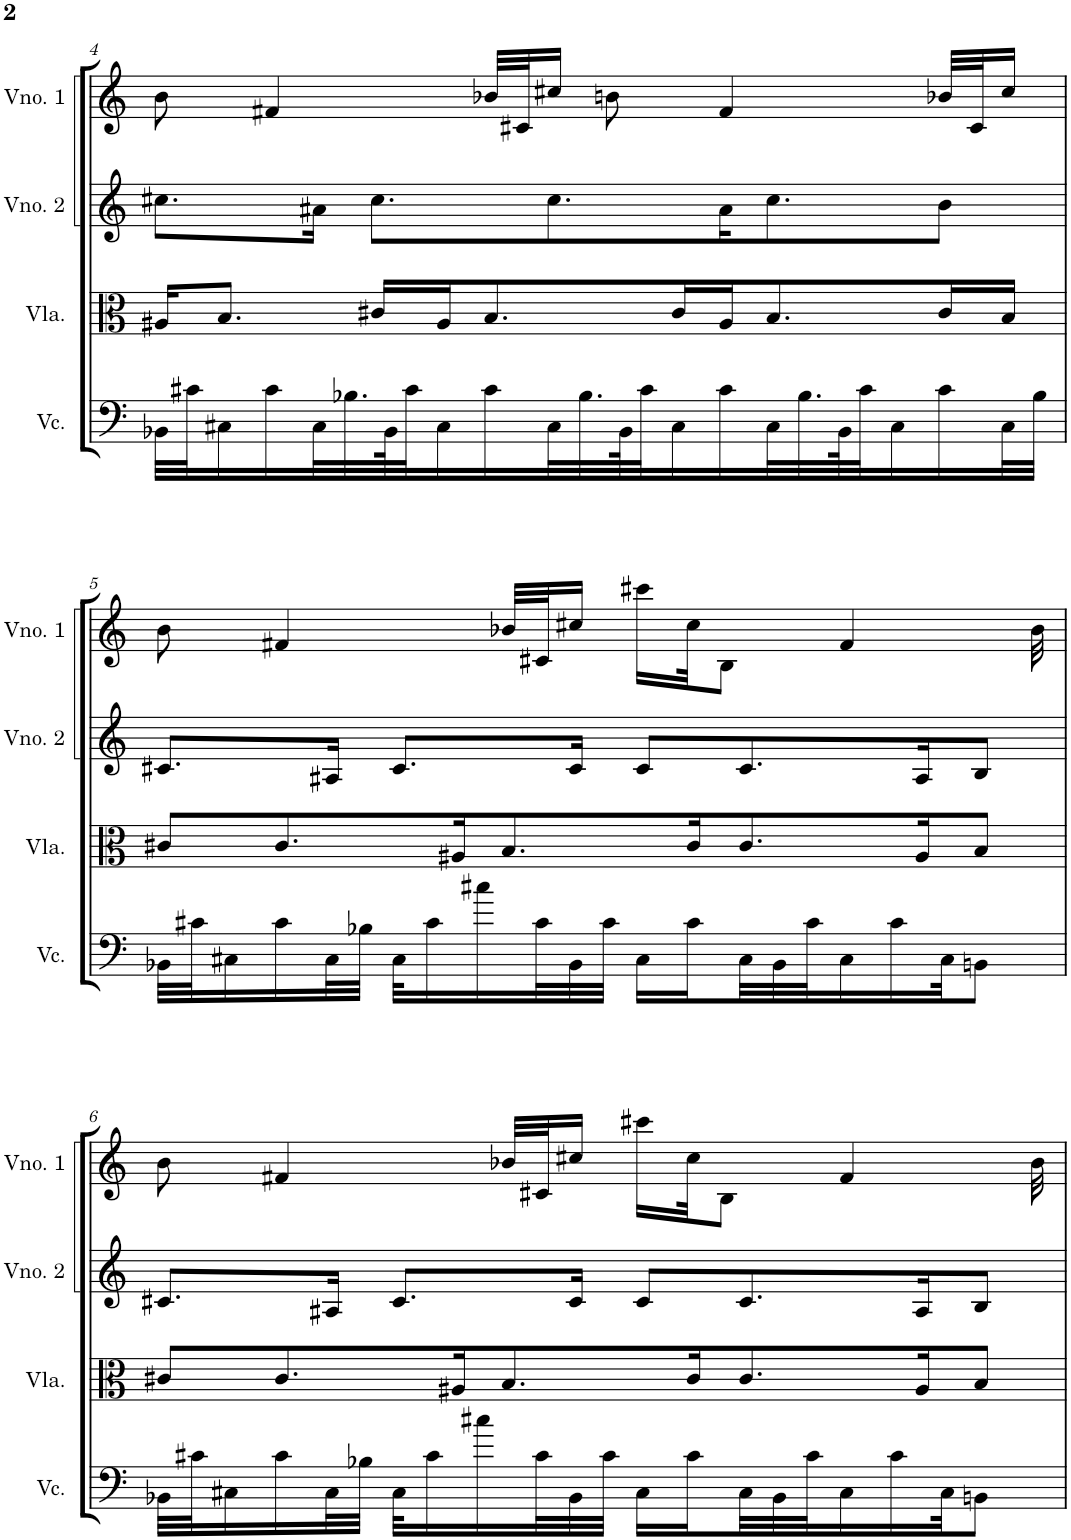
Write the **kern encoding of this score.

**kern	**kern	**kern	**kern
*part4	*part3	*part2	*part1
*staff4	*staff3	*staff2	*staff1
*I"Violoncelo	*I"Viola	*I"Violino 2	*I"Violino 1
*I'Vc.	*I'Vla.	*I'Vno. 2	*I'Vno. 1
!!LO:PB:g=z
*clefF4	*clefC3	*clefG2	*clefG2
*k[]	*k[]	*k[]	*k[]
*M4/4	*M4/4	*M4/4	*M4/4
=4	=4	=4	=4
32BB-X\LLL	16A#X/KL	8.cc#X\L	8b\
32c#X\J	.	.	.
16C#X\	8.B/J	.	.
16c#\	.	.	4f#X/
32C#\L	.	16a#X\Jk	.
32.B-X\	.	.	.
.	16c#X/LL	8.cc#\L	.
64BB-\K	.	.	.
32c#\J	.	.	.
16C#\	16A#/J	.	.
16c#\	8.B/	.	32b-X/LLL
.	.	.	32c#X/J
32C#\L	.	8.cc#\	16cc#X/JJ
32.B-\	.	.	.
.	.	.	8bn\
64BB-\K	.	.	.
32c#\J	.	.	.
16C#\	16c#/L	.	.
16c#\	16A#/J	16a#\K	4f#/
32C#\L	8.B/	8.cc#\	.
32.B-\	.	.	.
64BB-\K	.	.	.
32c#\J	.	.	.
16C#\	.	.	.
16c#\	16c#/L	8b\J	32b-X/LLL
.	.	.	32c#/J
32C#\L	16B/JJ	.	16cc#/JJ
32B-\JJJ	.	.	.
!!LO:LB:g=z
=5	=5	=5	=5
32BB-X\LLL	8c#X/L	8.c#X/L	8b\
32c#X\J	.	.	.
16C#X\	.	.	.
16c#\	8.c#/	.	4f#X/
32C#\L	.	16A#X/Jk	.
32B-X\JJJ	.	.	.
32C#\KLL	.	8.c#/L	.
16c#\	.	.	.
.	16A#X/K	.	.
16cc#X\	.	.	.
.	8.B/	.	32b-X/LLL
32c#\L	.	.	32c#X/J
32BB-\	.	16c#/Jk	16cc#X/JJ
32c#\JJJ	.	.	.
16C#\LL	.	8c#/L	16ccc#X\LL
16c#\	16c#/K	.	32cc#\JK
.	.	.	8B\J
32C#\L	8.c#/	8.c#/	.
32BB-\	.	.	.
32c#\J	.	.	.
16C#\	.	.	4f#/
16c#\	.	.	.
.	16A#/K	16A#/K	.
32C#\JK	.	.	.
8BBn\J	8B/J	8B/J	.
.	.	.	32b-\
!!LO:LB:g=z
=6	=6	=6	=6
32BB-X\LLL	8c#X/L	8.c#X/L	8b\
32c#X\J	.	.	.
16C#X\	.	.	.
16c#\	8.c#/	.	4f#X/
32C#\L	.	16A#X/Jk	.
32B-X\JJJ	.	.	.
32C#\KLL	.	8.c#/L	.
16c#\	.	.	.
.	16A#X/K	.	.
16cc#X\	.	.	.
.	8.B/	.	32b-X/LLL
32c#\L	.	.	32c#X/J
32BB-\	.	16c#/Jk	16cc#X/JJ
32c#\JJJ	.	.	.
16C#\LL	.	8c#/L	16ccc#X\LL
16c#\	16c#/K	.	32cc#\JK
.	.	.	8B\J
32C#\L	8.c#/	8.c#/	.
32BB-\	.	.	.
32c#\J	.	.	.
16C#\	.	.	4f#/
16c#\	.	.	.
.	16A#/K	16A#/K	.
32C#\JK	.	.	.
8BBn\J	8B/J	8B/J	.
.	.	.	32b-\
=	=	=	=
*-	*-	*-	*-
